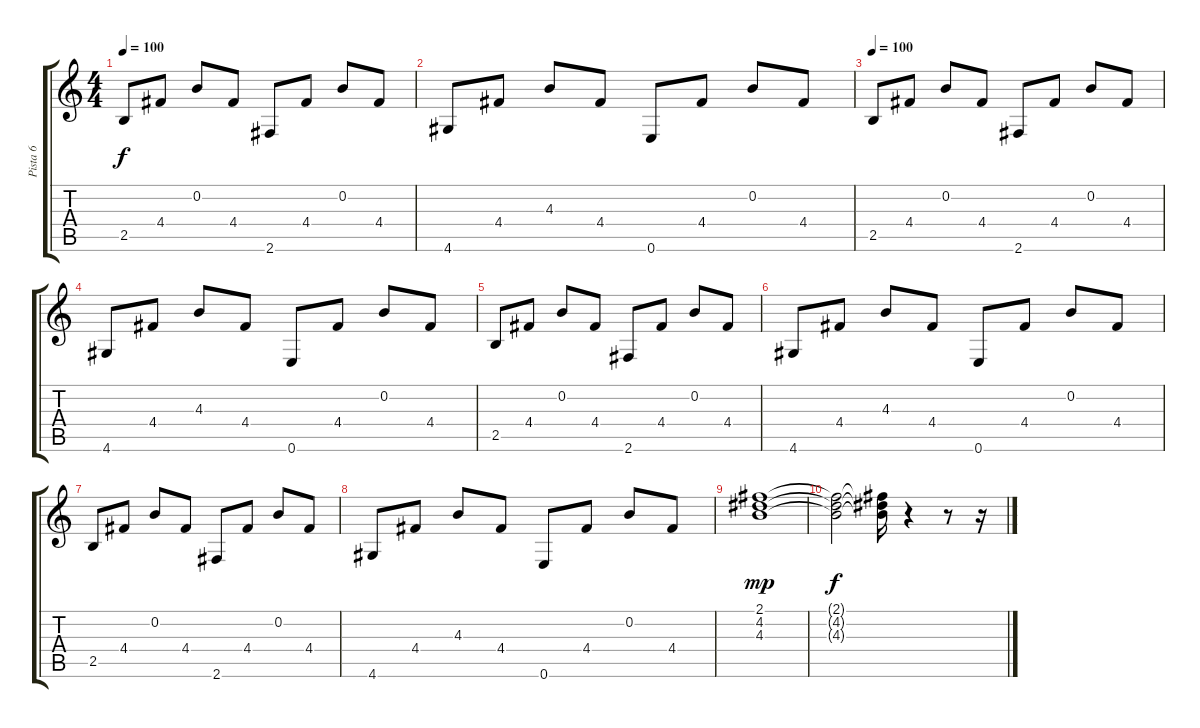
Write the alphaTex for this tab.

\track ("Pista 6" "Pista 6") {instrument electricguitarclean}
\staff {score tabs}
\tuning (E4 B3 G3 D3 A2 E2) {hide}
\ts (4 4)
\tempo 100
\clef g2
\ks c
2.5.8{dy f} 4.4.8 0.2.8 4.4.8 2.6.8 4.4.8 0.2.8 4.4.8 |
4.6.8 4.4.8 4.3.8 4.4.8 0.6.8 4.4.8 0.2.8 4.4.8 |
\tempo 100
2.5.8 4.4.8 0.2.8 4.4.8 2.6.8 4.4.8 0.2.8 4.4.8 |
4.6.8 4.4.8 4.3.8 4.4.8 0.6.8 4.4.8 0.2.8 4.4.8 |
2.5.8 4.4.8 0.2.8 4.4.8 2.6.8 4.4.8 0.2.8 4.4.8 |
4.6.8 4.4.8 4.3.8 4.4.8 0.6.8 4.4.8 0.2.8 4.4.8 |
2.5.8 4.4.8 0.2.8 4.4.8 2.6.8 4.4.8 0.2.8 4.4.8 |
4.6.8 4.4.8 4.3.8 4.4.8 0.6.8 4.4.8 0.2.8 4.4.8 |
(2.1 4.2 4.3).1{dy mp} |
(2.1{t} 4.2{t} 4.3{t}).2{dy f} (2.1{t} 4.2{t} 4.3{t}).16 r.4 r.8 r.16
